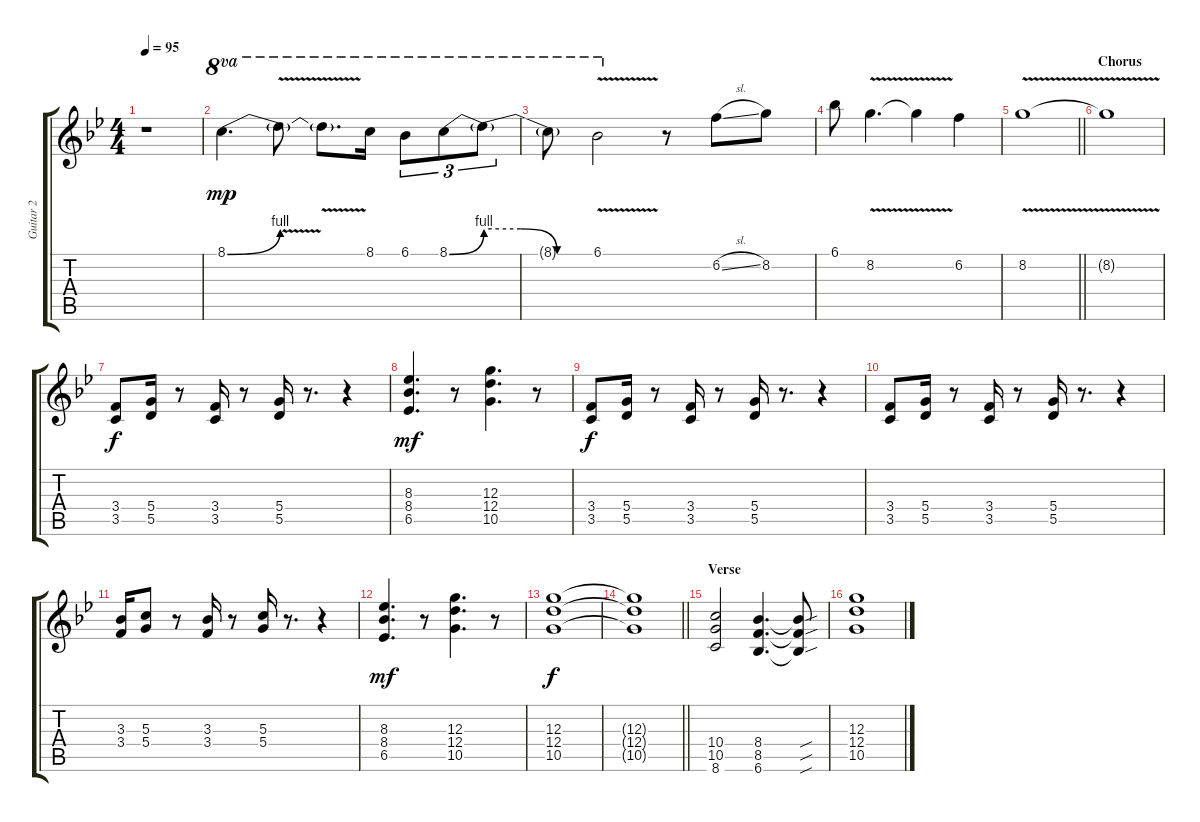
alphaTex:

\track ("Guitar 2" "Guitar 2") {instrument distortionguitar}
\staff {score tabs}
\tuning (E4 B3 G3 D3 A2 E2) {hide}
\ts (4 4)
\tempo 95
\clef g2
\ks gminor
r.1{dy mp instrument distortionguitar} |
8.1{be (bend 0 0 60 4)}.4{d ot 8va} 8.1{v t}.8{ot 8va} 8.1{v t}.8{d ot 8va} 8.1.16{ot 8va} 6.1.8{tu (3 2) ot 8va} 8.1{be (bend 0 0 60 4)}.8{tu (3 2) ot 8va} 8.1{be (custom 0 4 20 4 40 0 60 0) t}.8{tu (3 2) ot 8va} |
8.1{t}.8{ot 8va} 6.1{v}.2{ot 8va} r.8 6.2{sl}.8 8.2.8 |
6.1.8 8.2{v}.4{d} 8.2{t}.4 6.2.4 |
\barLineRight lightlight
8.2{v}.1 |
\section ("" "Chorus")
8.2{v t}.1 |
(3.4 3.5).8{dy f} (5.4 5.5).16 r.8 (3.4 3.5).16 r.8 (5.4 5.5).16 r.8{d} r.4 |
(8.3 8.4 6.5).4{d dy mf} r.8 (12.3 12.4 10.5).4{d} r.8 |
(3.4 3.5).8{dy f} (5.4 5.5).16 r.8 (3.4 3.5).16 r.8 (5.4 5.5).16 r.8{d} r.4 |
(3.4 3.5).8 (5.4 5.5).16 r.8 (3.4 3.5).16 r.8 (5.4 5.5).16 r.8{d} r.4 |
(3.3 3.4).16 (5.3 5.4).8 r.8 (3.3 3.4).16 r.8 (5.3 5.4).16 r.8{d} r.4 |
(8.3 8.4 6.5).4{d dy mf} r.8 (12.3 12.4 10.5).4{d} r.8 |
(12.3 12.4 10.5).1{dy f} |
\barLineRight lightlight
(12.3{t} 12.4{t} 10.5{t}).1 |
\section ("" "Verse")
(10.4 10.5 8.6).2 (8.4 8.5 6.6).4{d} (8.4{sou t} 8.5{sou t} 6.6{sou t}).8 |
(12.3 12.4 10.5).1
